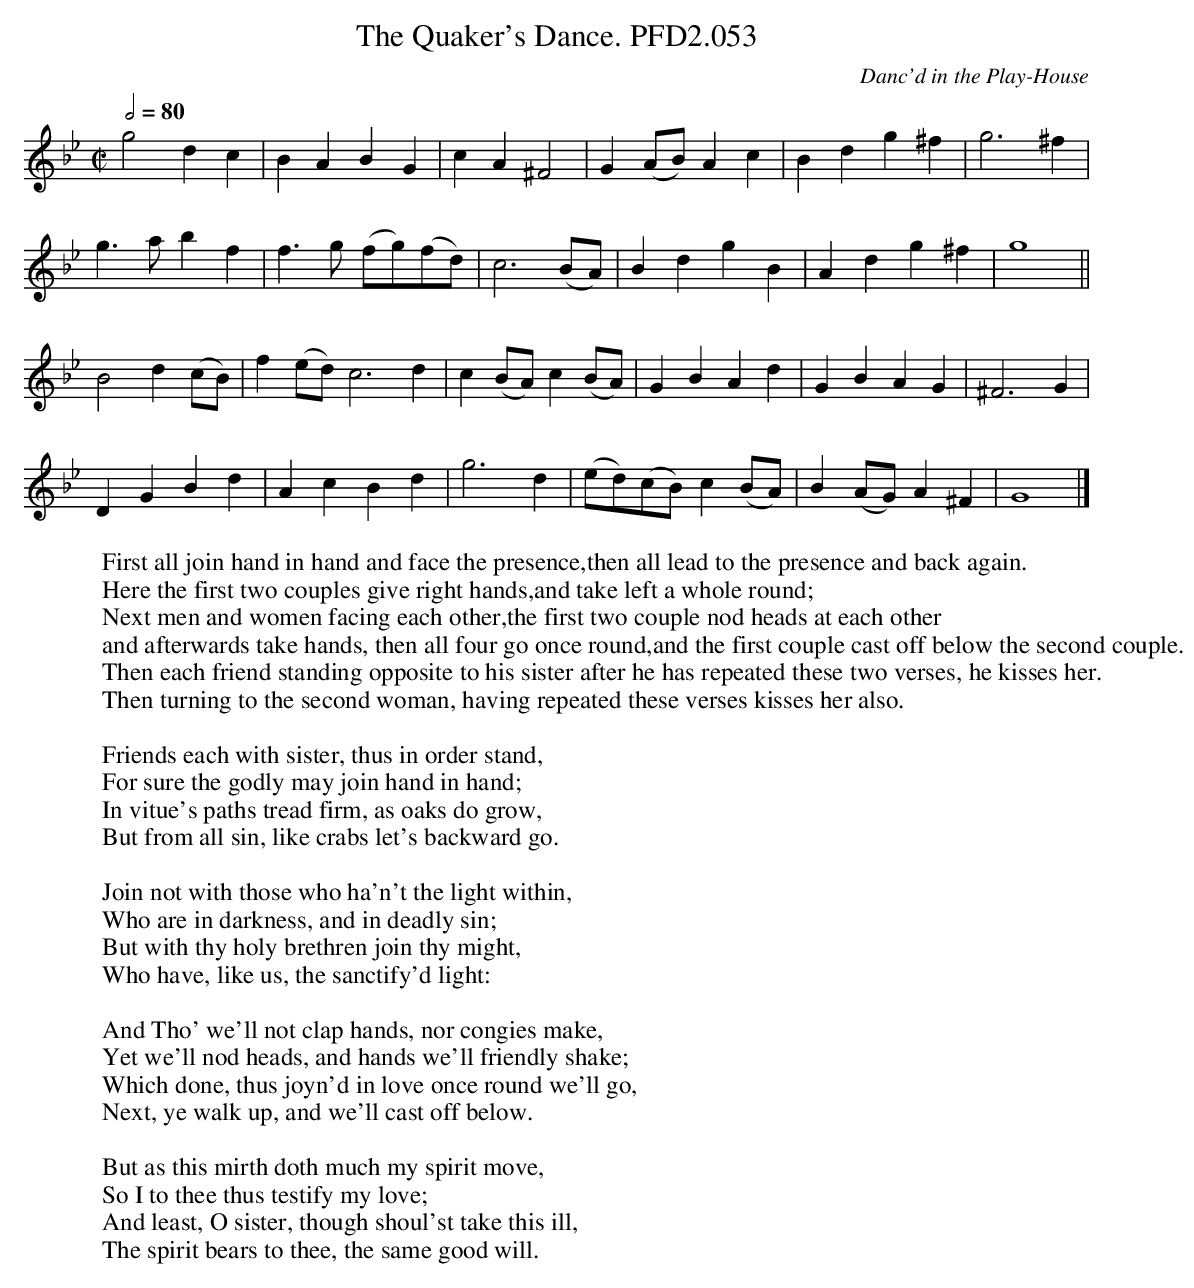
X:1
T:Quaker's Dance. PFD2.053, The
M:C|
L:1/4
Q:1/2=80
C:Danc'd in the Play-House
W:First all join hand in hand and face the presence,then all lead to the presence and back again.
W:Here the first two couples give right hands,and take left a whole round;
W:Next men and women facing each other,the first two couple nod heads at each other
W:and afterwards take hands, then all four go once round,and the first couple cast off below the second couple.
W:Then each friend standing opposite to his sister after he has repeated these two verses, he kisses her.
W:Then turning to the second woman, having repeated these verses kisses her also.
W:%
W:Friends each with sister, thus in order stand,
W:For sure the godly may join hand in hand;
W:In vitue's paths tread firm, as oaks do grow,
W:But from all sin, like crabs let's backward go.
W:%
W:Join not with those who ha'n't the light within,
W:Who are in darkness, and in deadly sin;
W:But with thy holy brethren join thy might,
W:Who have, like us, the sanctify'd light:
W:%
W:And Tho' we'll not clap hands, nor congies make,
W:Yet we'll nod heads, and hands we'll friendly shake;
W:Which done, thus joyn'd in love once round we'll go,
W:Next, ye walk up, and we'll cast off below.
W:%
W:But as this mirth doth much my spirit move,
W:So I to thee thus testify my love;
W:And least, O sister, though shoul'st take this ill,
W:The spirit bears to thee, the same good will.
K:Gm
g2dc|BABG|cA^F2|G(A/B/)Ac|Bdg^f|g3^f|
g>abf|f>g (f/g/)(f/d/)|c3(B/A/)|BdgB|Adg^f|g4||
B2d(c/B/)|f(e/d/)c3d|c(B/A/)c(B/A/)|GBAd|GBAG|^F3G|
DGBd|AcBd|g3d|(e/d/)(c/B/)c(B/A/)|B(A/G/)A^F|G4|]
